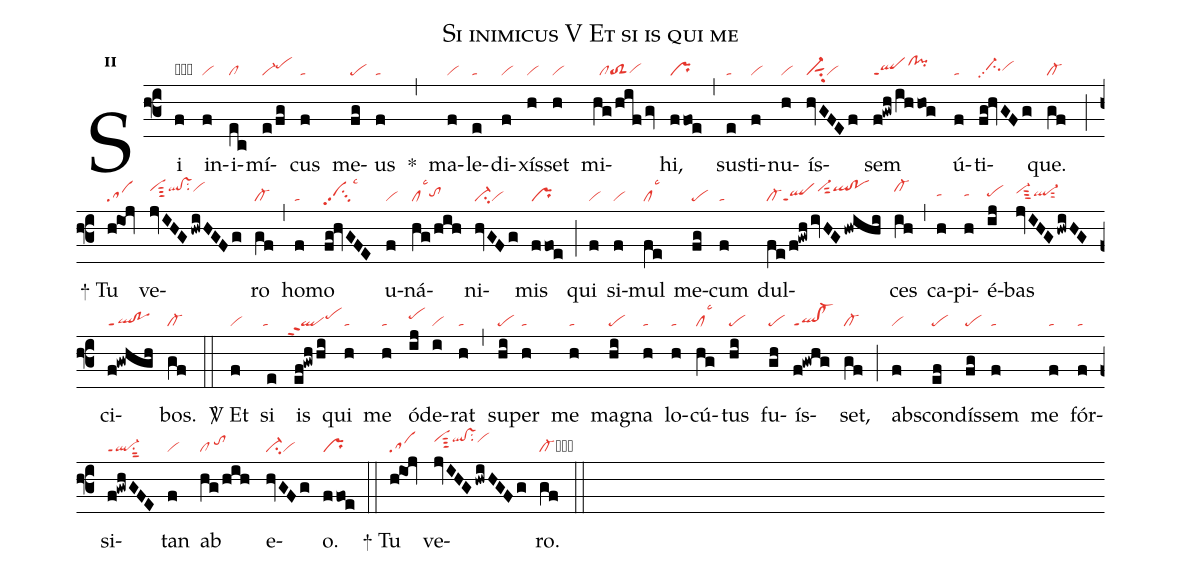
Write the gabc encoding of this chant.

name:Si inimicus V Et si is qui me;
office-part:re;
mode:2;
nabc-lines:1;
%%
initial-style: 1;
name:Si inimicus meus;
mode: 2;
office-part: Responsorium;
annotation: Resp.;
annotation: ii;
nabc-lines:1;
%%
(f3) Si(f|obvi) in(f|vi)i(ec|cl)mí(e/fg|vi-pehi)cus(f|ta) me(fg|pe)us(f|ta) <sp>*</sp>(,) ma(f|vi)le(e|ta)di(f|vi)xís(h|vi)set(h|vi) mi(hg/hif/gv|//cltoS2vihg)hi,(ffoe|pr) (,) sus(e|ta)ti(f|vi)nu(h|vi)ís(hvGFEf|vi-sut1su2vi)sem(f!gwh/ihhog|qlppt1clhj!pihj) ú(f|ta)ti(fg!hvGFg|//ci-hhpp2vihh)que.(gf|cl-) (;)

<sp>+</sp> Tu(h!ioj|sa) ve(jvIHG/hwiHGFg|vihjsut3qlhj!vshjsu2vihj)ro(gf|cl-) (,) ho(f|ta)mo(fg!hvGFE|vihhsu3pp2lsc3) u(f|vi)ná(hg/hih|cllsc3tohh)ni(hvGFg|ci-vi)mis(ffoe|pr) (;) qui(f|vi) si(f|vi)mul(fe|cllsc3) me(fg|pe)cum(f|ta) dul(fe/f!gwh/ivHG/hwihi|cl-qlppt1vi-hjsut2qlhj!pohj)ces(ih|cl-hj) (,) ca(h|tahh)pi(h|tahh)é(ij|pehh)bas(jvIHG/hwiHG|vi-hisut3ql-hhsut2) ci(f!gwhgh|ql!poppt1)bos.(gf|cl-) (::)

<sp>V/</sp> Et(f|vi) si(e|`ta) is(ef!gwh/hi|``qlppt2pehi) qui(h|ta) me(h|ta) ó(ij|pehi)de(i|vi)rat(h|ta) (,) su(hi|pe)per(h|ta) me(h|ta) mag(hi|pe)na(h|ta) lo(h|ta)cú(hg|cllsc3)tus(hi|pe) fu(gh|pe)ís(f!gwhg|ql!cl-ppt1)set,(gf|cl-) (;) ab(f|vi)scon(ef|pe)dís(fg|pe)sem(f|ta) me(f|ta) fór(f|ta)si(f!gwhGFE|ql-ppt1su1sut2)tan(f|vi) ab(hg/hih|cl/tohi) e(hvGFg|ci-vi)o.(ffoe|pr) (::)

<sp>+</sp> Tu(h!ioj|sa) ve(jvIHG/hwiHGFg|vihjsut3qlhj!vshjsu2vihj)ro.(gf|cl-cb) (::)
